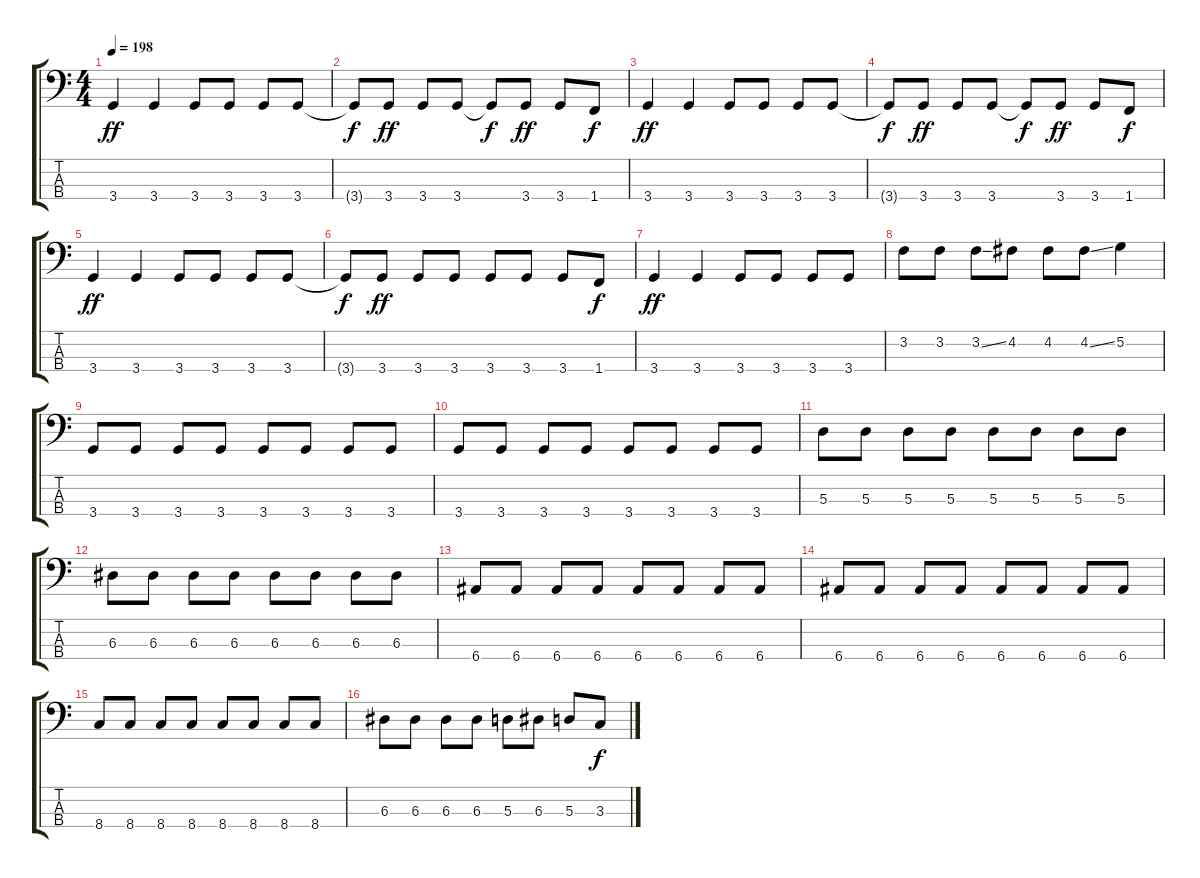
\track "" {instrument electricbassfinger}
\staff {score tabs}
\tuning (G2 D2 A1 E1) {hide}
\ts (4 4)
\tempo 198
\clef f4
\ks c
3.4.4{dy ff instrument electricbassfinger} 3.4.4 3.4.8 3.4.8 3.4.8 3.4.8 |
3.4{t}.8{dy f} 3.4.8{dy ff} 3.4.8 3.4.8 3.4{t}.8{dy f} 3.4.8{dy ff} 3.4.8 1.4.8{dy f} |
3.4.4{dy ff} 3.4.4 3.4.8 3.4.8 3.4.8 3.4.8 |
3.4{t}.8{dy f} 3.4.8{dy ff} 3.4.8 3.4.8 3.4{t}.8{dy f} 3.4.8{dy ff} 3.4.8 1.4.8{dy f} |
3.4.4{dy ff} 3.4.4 3.4.8 3.4.8 3.4.8 3.4.8 |
3.4{t}.8{dy f} 3.4.8{dy ff} 3.4.8 3.4.8 3.4.8 3.4.8 3.4.8 1.4.8{dy f} |
3.4.4{dy ff} 3.4.4 3.4.8 3.4.8 3.4.8 3.4.8 |
3.2.8 3.2.8 3.2{ss}.8 4.2.8 4.2.8 4.2{ss}.8 5.2.4 |
3.4.8 3.4.8 3.4.8 3.4.8 3.4.8 3.4.8 3.4.8 3.4.8 |
3.4.8 3.4.8 3.4.8 3.4.8 3.4.8 3.4.8 3.4.8 3.4.8 |
5.3.8 5.3.8 5.3.8 5.3.8 5.3.8 5.3.8 5.3.8 5.3.8 |
6.3.8 6.3.8 6.3.8 6.3.8 6.3.8 6.3.8 6.3.8 6.3.8 |
6.4.8 6.4.8 6.4.8 6.4.8 6.4.8 6.4.8 6.4.8 6.4.8 |
6.4.8 6.4.8 6.4.8 6.4.8 6.4.8 6.4.8 6.4.8 6.4.8 |
8.4.8 8.4.8 8.4.8 8.4.8 8.4.8 8.4.8 8.4.8 8.4.8 |
6.3.8 6.3.8 6.3.8 6.3.8 5.3.8 6.3.8 5.3.8 3.3.8{dy f}
